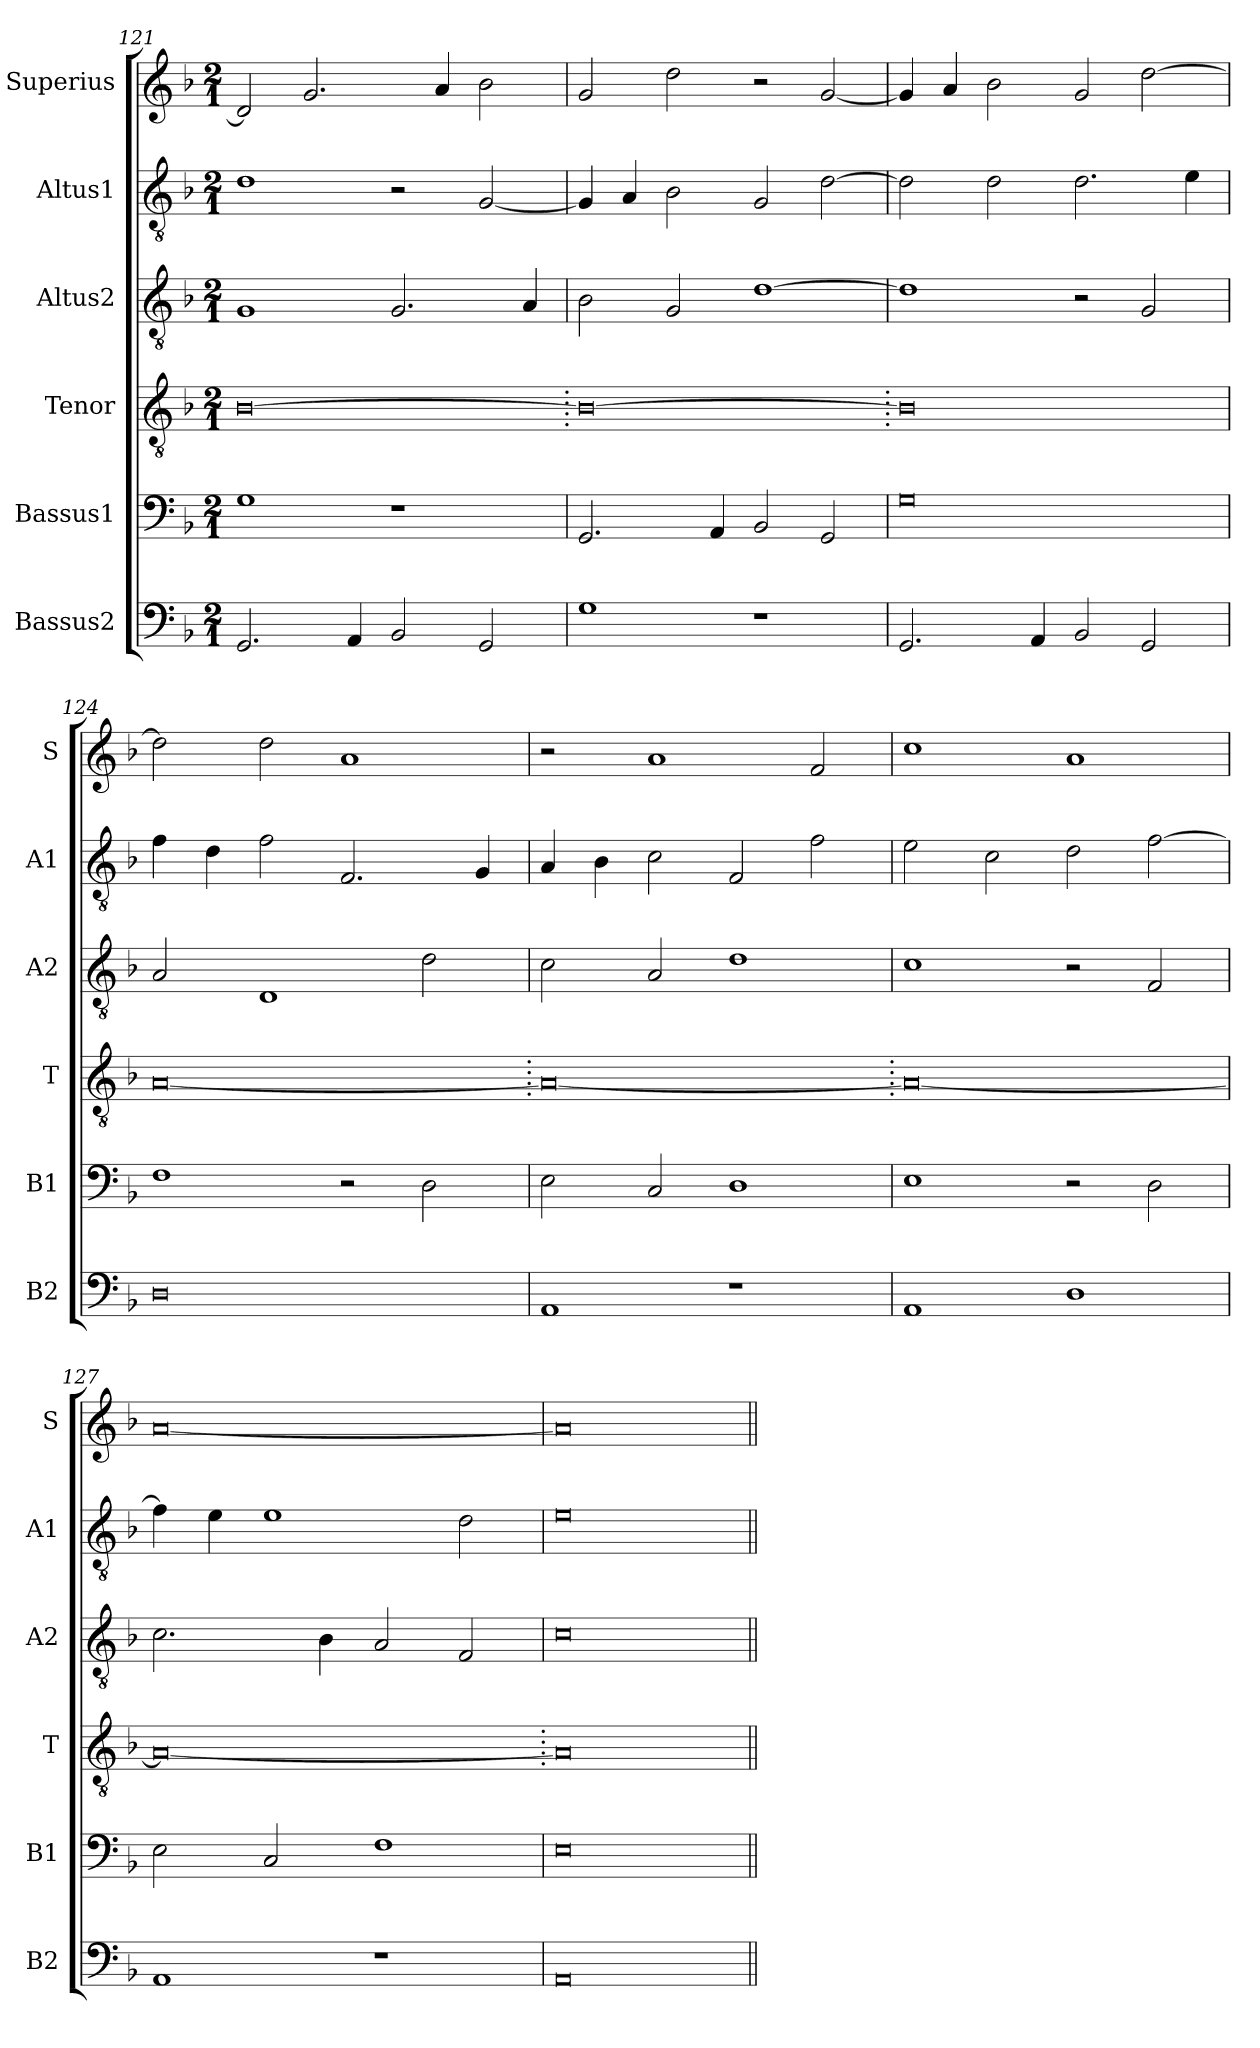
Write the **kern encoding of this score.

**kern	**kern	**kern	**kern	**kern	**kern
*part6	*part5	*part4	*part3	*part2	*part1
*staff6	*staff5	*staff4	*staff3	*staff2	*staff1
*I"Bassus2	*I"Bassus1	*I"Tenor	*I"Altus2	*I"Altus1	*I"Superius
*I'B2	*I'B1	*I'T	*I'A2	*I'A1	*I'S
*clefF4	*clefF4	*clefGv2	*clefGv2	*clefGv2	*clefG2
*k[b-]	*k[b-]	*k[b-]	*k[b-]	*k[b-]	*k[b-]
*M2/1	*M2/1	*M2/1	*M2/1	*M2/1	*M2/1
=121	=121	=121	=121	=121	=121
2.GG/	1G	[0B-	1G	1d	2d/]
.	.	.	.	.	2.g/
4AA/	.	.	.	.	.
2BB-/	1r	.	2.G/	2r	.
.	.	.	.	.	4a/
2GG/	.	.	.	[2G/	2b-\
.	.	.	4A/	.	.
=122	=122	=122.	=122	=122	=122
1G	2.GG/	0B-_	2B-\	4G/]	2g/
.	.	.	.	4A/	.
.	.	.	2G/	2B-\	2dd\
.	4AA/	.	.	.	.
1r	2BB-/	.	[1d	2G/	2r
.	2GG/	.	.	[2d\	[2g/
=123	=123	=123.	=123	=123	=123
2.GG/	0G	0B-]	1d]	2d\]	4g/]
.	.	.	.	.	4a/
.	.	.	.	2d\	2b-\
4AA/	.	.	.	.	.
2BB-/	.	.	2r	2.d\	2g/
2GG/	.	.	2G/	.	[2dd\
.	.	.	.	4e\	.
=124	=124	=124	=124	=124	=124
0D	1F	[0A	2A/	4f\	2dd\]
.	.	.	.	4d\	.
.	.	.	1D	2f\	2dd\
.	2r	.	.	2.F/	1a
.	2D\	.	2d\	.	.
.	.	.	.	4G/	.
=125	=125	=125.	=125	=125	=125
1AA	2E\	0A_	2c\	4A/	2r
.	.	.	.	4B-\	.
.	2C/	.	2A/	2c\	1a
1r	1D	.	1d	2F/	.
.	.	.	.	2f\	2f/
=126	=126	=126.	=126	=126	=126
1AA	1E	0A_	1c	2e\	1cc
.	.	.	.	2c\	.
1D	2r	.	2r	2d\	1a
.	2D\	.	2F/	[2f\	.
=127	=127	=127	=127	=127	=127
1AA	2E\	0A_	2.c\	4f\]	[0a
.	.	.	.	4e\	.
.	2C/	.	.	1e	.
.	.	.	4B-\	.	.
1r	1F	.	2A/	.	.
.	.	.	2F/	2d\	.
=128	=128	=128.	=128	=128	=128
0AA	0E	0A]	0c	0e	0a]
=||	=||	=||	=||	=||	=||
*-	*-	*-	*-	*-	*-
